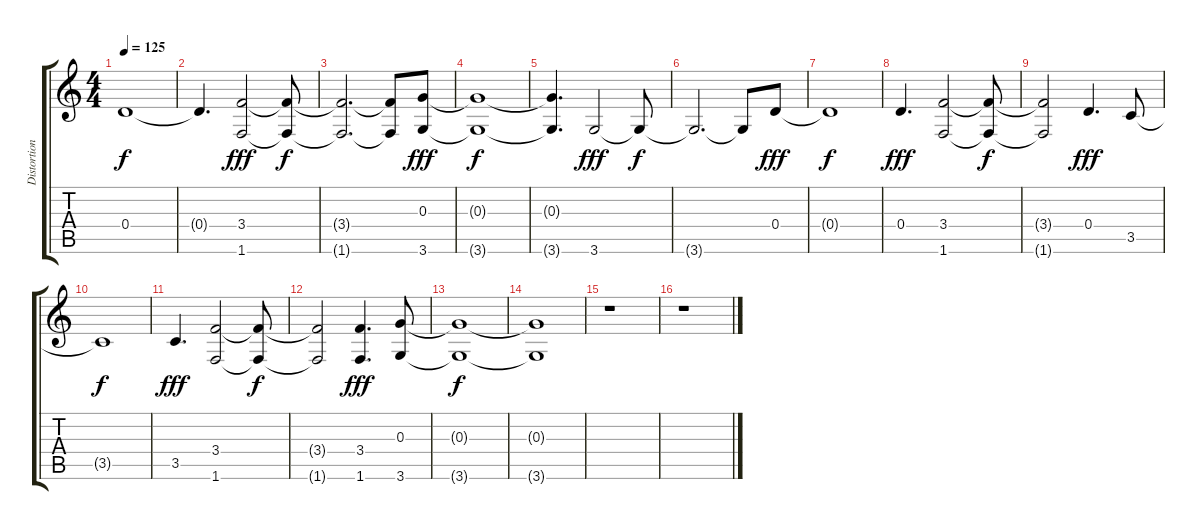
\track ("Distortion Guitar" "Distortion") {instrument distortionguitar}
\staff {score tabs}
\tuning (E4 B3 G3 D3 A2 E2) {hide}
\ts (4 4)
\tempo 125
\clef g2
\ks c
0.4{t}.1{dy f} |
0.4{t}.4{d} (3.4 1.6).2{dy fff} (3.4{t} 1.6{t}).8{dy f} |
(3.4{t} 1.6{t}).2{d} (3.4{t} 1.6{t}).8 (0.3 3.6).8{dy fff} |
(0.3{t} 3.6{t}).1{dy f} |
(0.3{t} 3.6{t}).4{d} 3.6.2{dy fff} 3.6{t}.8{dy f} |
3.6{t}.2{d} 3.6{t}.8 0.4.8{dy fff} |
0.4{t}.1{dy f} |
0.4.4{d dy fff} (3.4 1.6).2 (3.4{t} 1.6{t}).8{dy f} |
(3.4{t} 1.6{t}).2 0.4.4{d dy fff} 3.5.8 |
3.5{t}.1{dy f} |
3.5.4{d dy fff} (3.4 1.6).2 (3.4{t} 1.6{t}).8{dy f} |
(3.4{t} 1.6{t}).2 (3.4 1.6).4{d dy fff} (0.3 3.6).8 |
(0.3{t} 3.6{t}).1{dy f} |
(0.3{t} 3.6{t}).1 |
r.1 |
r.1
